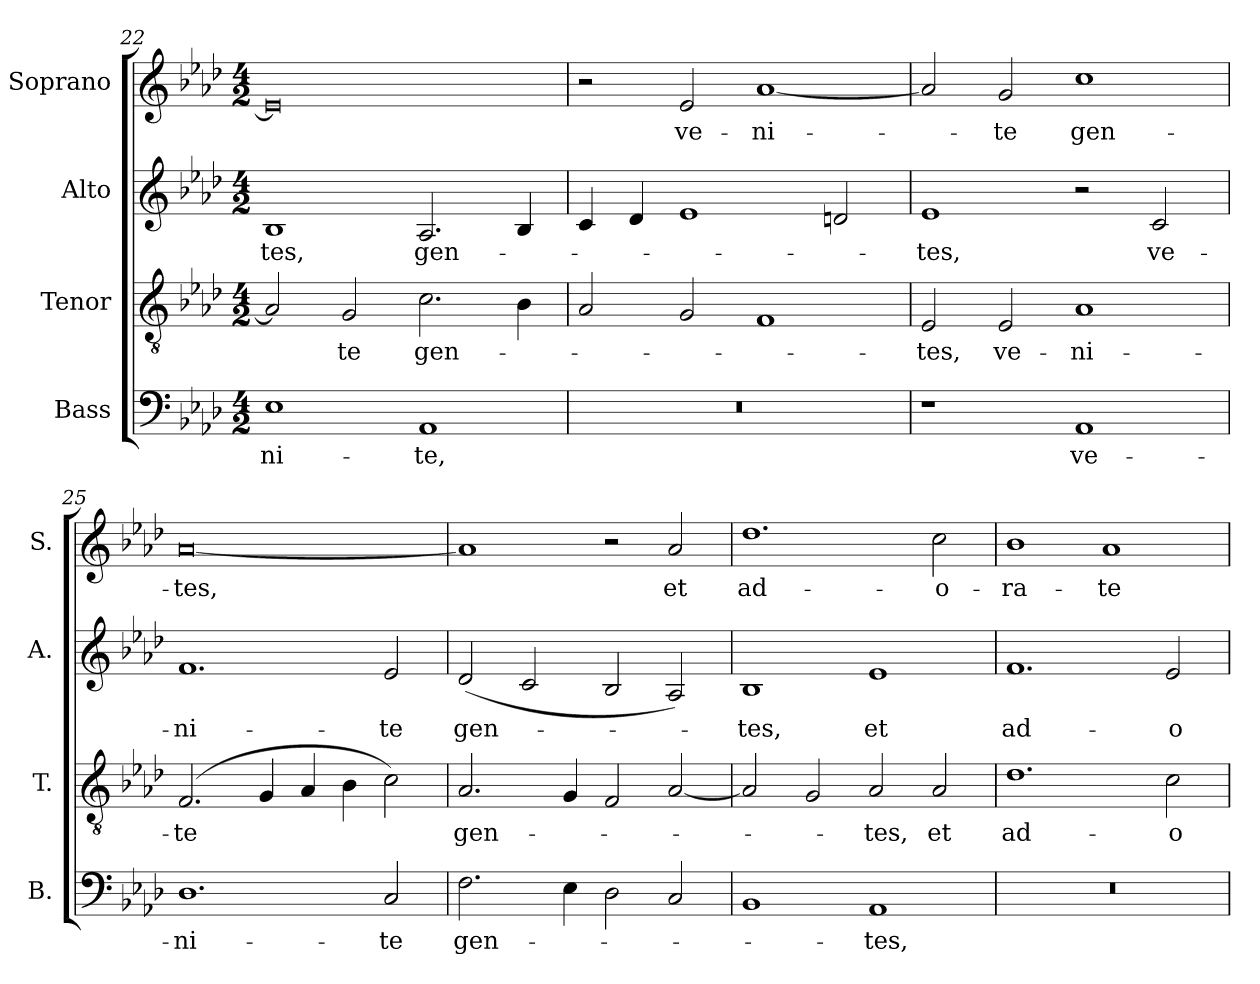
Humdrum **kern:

**kern	**text	**kern	**text	**kern	**text	**kern	**text
*part4	*part4	*part3	*part3	*part2	*part2	*part1	*part1
*staff4	*staff4	*staff3	*staff3	*staff2	*staff2	*staff1	*staff1
*I"Bass	*	*I"Tenor	*	*I"Alto	*	*I"Soprano	*
*I'B.	*	*I'T.	*	*I'A.	*	*I'S.	*
!!LO:PB:g=z
*clefF4	*	*clefGv2	*	*clefG2	*	*clefG2	*
*	*	*ITrd7c12	*	*	*	*	*
*k[b-e-a-d-]	*	*k[b-e-a-d-]	*	*k[b-e-a-d-]	*	*k[b-e-a-d-]	*
*A-:	*	*A-:	*	*A-:	*	*A-:	*
*M4/2	*	*M4/2	*	*M4/2	*	*M4/2	*
=22	=22	=22	=22	=22	=22	=22	=22
!	!LO:LY:b:color=#000000	!	!	!	!	!	!
!	!	!	!	!	!LO:LY:b:color=#000000	!	!
1E-i	-ni-	2AA-i/]	.	1B-i	-tes,	0e-i]	.
!	!	!	!LO:LY:b:color=#000000	!	!	!	!
.	.	2GGi/	-te	.	.	.	.
!	!LO:LY:b:color=#000000	!	!	!	!	!	!
!	!	!	!LO:LY:b:color=#000000	!	!	!	!
!	!	!	!	!	!LO:LY:b:color=#000000	!	!
1AA-i	-te,	2.Ci\	gen-	2.A-i/	gen-	.	.
.	.	4BB-i\	.	4B-i/	.	.	.
=23	=23	=23	=23	=23	=23	=23	=23
!LO:N:vis=1	!	!	!	!	!	!	!
0r	.	2AA-i/	.	4ci/	.	2r	.
.	.	.	.	4d-i/	.	.	.
!	!	!	!	!	!	!	!LO:LY:b:color=#000000
.	.	2GGi/	.	1e-i	.	2e-i/	ve-
!	!	!	!	!	!	!	!LO:LY:b:color=#000000
.	.	1FFi	.	.	.	[1a-i	-ni-
.	.	.	.	2dni/	.	.	.
=24	=24	=24	=24	=24	=24	=24	=24
!	!	!	!LO:LY:b:color=#000000	!	!	!	!
!	!	!	!	!	!LO:LY:b:color=#000000	!	!
1r	.	2EE-i/	-tes,	1e-i	-tes,	2a-i/]	.
!	!	!	!LO:LY:b:color=#000000	!	!	!	!
!	!	!	!	!	!	!	!LO:LY:b:color=#000000
.	.	2EE-i/	ve-	.	.	2gi/	-te
!	!LO:LY:b:color=#000000	!	!	!	!	!	!
!	!	!	!LO:LY:b:color=#000000	!	!	!	!
!	!	!	!	!	!	!	!LO:LY:b:color=#000000
1AA-i	ve-	1AA-i	-ni-	2r	.	1cci	gen-
!	!	!	!	!	!LO:LY:b:color=#000000	!	!
.	.	.	.	2ci/	ve-	.	.
=25	=25	=25	=25	=25	=25	=25	=25
!	!LO:LY:b:color=#000000	!	!	!	!	!	!
!	!	!	!LO:LY:b:color=#000000	!	!	!	!
!	!	!	!	!	!LO:LY:b:color=#000000	!	!
!	!	!	!	!	!	!	!LO:LY:b:color=#000000
1.D-i	-ni-	(2.FFi/	-te	1.fi	-ni-	[0a-i	-tes,
.	.	4GGi/	.	.	.	.	.
.	.	4AA-i/	.	.	.	.	.
.	.	4BB-i\	.	.	.	.	.
!	!LO:LY:b:color=#000000	!	!	!	!	!	!
!	!	!	!	!	!LO:LY:b:color=#000000	!	!
2Ci/	-te	2Ci\)	.	2e-i/	-te	.	.
=26	=26	=26	=26	=26	=26	=26	=26
!	!LO:LY:b:color=#000000	!	!	!	!	!	!
!	!	!	!LO:LY:b:color=#000000	!	!	!	!
!	!	!	!	!	!LO:LY:b:color=#000000	!	!
2.Fi\	gen-	2.AA-i/	gen-	(2d-i/	gen-	1a-i]	.
.	.	.	.	2ci/	.	.	.
4E-i\	.	4GGi/	.	.	.	.	.
2D-i\	.	2FFi/	.	2B-i/	.	2r	.
!	!	!	!	!	!	!	!LO:LY:b:color=#000000
2Ci/	.	[2AA-i/	.	2A-i/)	.	2a-i/	et
=27	=27	=27	=27	=27	=27	=27	=27
!	!	!	!	!	!LO:LY:b:color=#000000	!	!
!	!	!	!	!	!	!	!LO:LY:b:color=#000000
1BB-i	.	2AA-i/]	.	1B-i	-tes,	1.dd-i	ad-
.	.	2GGi/	.	.	.	.	.
!	!LO:LY:b:color=#000000	!	!	!	!	!	!
!	!	!	!LO:LY:b:color=#000000	!	!	!	!
!	!	!	!	!	!LO:LY:b:color=#000000	!	!
1AA-i	-tes,	2AA-i/	-tes,	1e-i	et	.	.
!	!	!	!LO:LY:b:color=#000000	!	!	!	!
!	!	!	!	!	!	!	!LO:LY:b:color=#000000
.	.	2AA-i/	et	.	.	2cci\	-o-
=28	=28	=28	=28	=28	=28	=28	=28
!LO:N:vis=1	!	!	!	!	!	!	!
!	!	!	!LO:LY:b:color=#000000	!	!	!	!
!	!	!	!	!	!LO:LY:b:color=#000000	!	!
!	!	!	!	!	!	!	!LO:LY:b:color=#000000
0r	.	1.D-i	ad-	1.fi	ad-	1b-i	-ra-
!	!	!	!	!	!	!	!LO:LY:b:color=#000000
.	.	.	.	.	.	1a-i	-te
!	!	!	!LO:LY:b:color=#000000	!	!	!	!
!	!	!	!	!	!LO:LY:b:color=#000000	!	!
.	.	2Ci\	-o-	2e-i/	-o-	.	.
=	=	=	=	=	=	=	=
*-	*-	*-	*-	*-	*-	*-	*-
